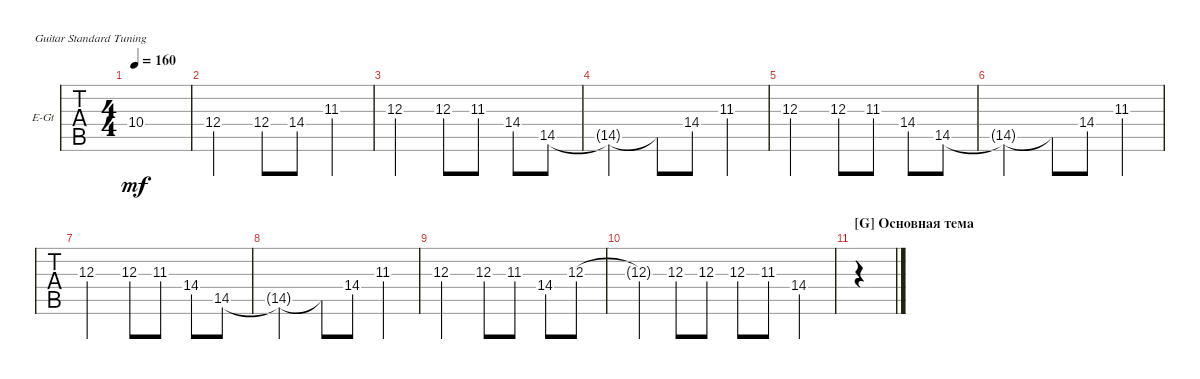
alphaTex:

\bracketExtendMode groupsimilarinstruments
\firstSystemTrackNameOrientation horizontal
\otherSystemsTrackNameOrientation horizontal
\track ("Electric Guitar" "E-Gt") {instrument distortionguitar}
\staff {tabs}
\tuning (E4 B3 G3 D3 A2 E2)
\ts (4 4)
\tempo 160
\clef g2
\scale
0.303922
\ks c
10.4.1{dy mf} |
\scale
0.333333 12.4.2 12.4.8 14.4.8 11.3.4 |
\scale
0.333333 12.3.2 12.3.8 11.3.8 14.4.8 14.5.8 |
\scale
0.333333 14.5{t}.2 14.5{t}.8 14.4.8 11.3.4 |
\scale
0.333333 12.3.2 12.3.8 11.3.8 14.4.8 14.5.8 |
\scale
0.333333 14.5{t}.2 14.5{t}.8 14.4.8 11.3.4 |
\scale
0.333333 12.3.2 12.3.8 11.3.8 14.4.8 14.5.8 |
\scale
0.333333 14.5{t}.2 14.5{t}.8 14.4.8 11.3.4 |
\scale
0.333333 12.3.2 12.3.8 11.3.8 14.4.8 12.3.8 |
\scale
0.333333 12.3{t}.4 12.3.8 12.3.8 12.3.8 11.3.8 14.4.4 |
\section ("G" "Основная тема")
\scale
0.333333 |
\scale
0.333333 |
\scale
0.333333 |
\scale
0.333333 |
\scale
0.333333 |
\scale
0.333333
